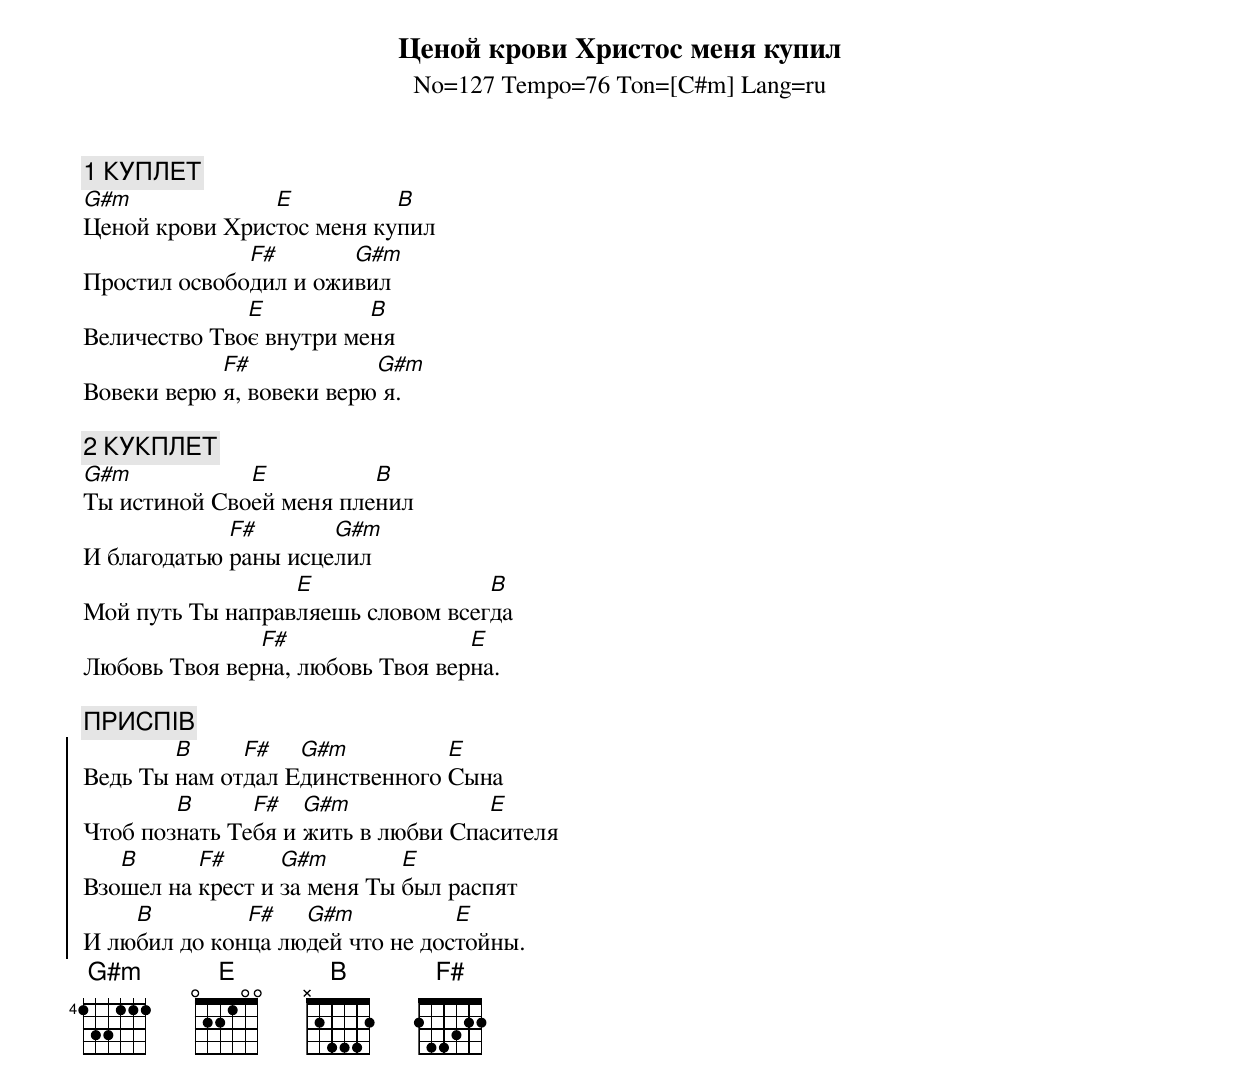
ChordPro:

{title:Ценой крови Христос меня купил}
{subtitle:No=127 Tempo=76 Ton=[С#m] Lang=ru}

{c:1 КУПЛЕТ}
[G#m]Ценой крови Хрис[E]тос меня ку[B]пил
Простил освобо[F#]дил и ожи[G#m]вил
Величество Тво[E]є внутри ме[B]ня
Вовеки верю [F#]я, вовеки верю[G#m] я.

{c: 2 КУКПЛЕТ}
[G#m]Ты истиной Сво[E]ей меня пле[B]нил
И благодатью [F#]раны исце[G#m]лил
Мой путь Ты направ[E]ляешь словом всег[B]да
Любовь Твоя вер[F#]на, любовь Твоя вер[E]на.

{c: ПРИСПІВ}
{soc}
Ведь Ты [B]нам от[F#]дал Е[G#m]динственного [E]Сына
Чтоб поз[B]нать Те[F#]бя и [G#m]жить в любви Спа[E]сителя
Взо[B]шел на [F#]крест и [G#m]за меня Ты [E]был распят
И лю[B]бил до кон[F#]ца лю[G#m]дей что не дос[E]тойны.
{eoc}
